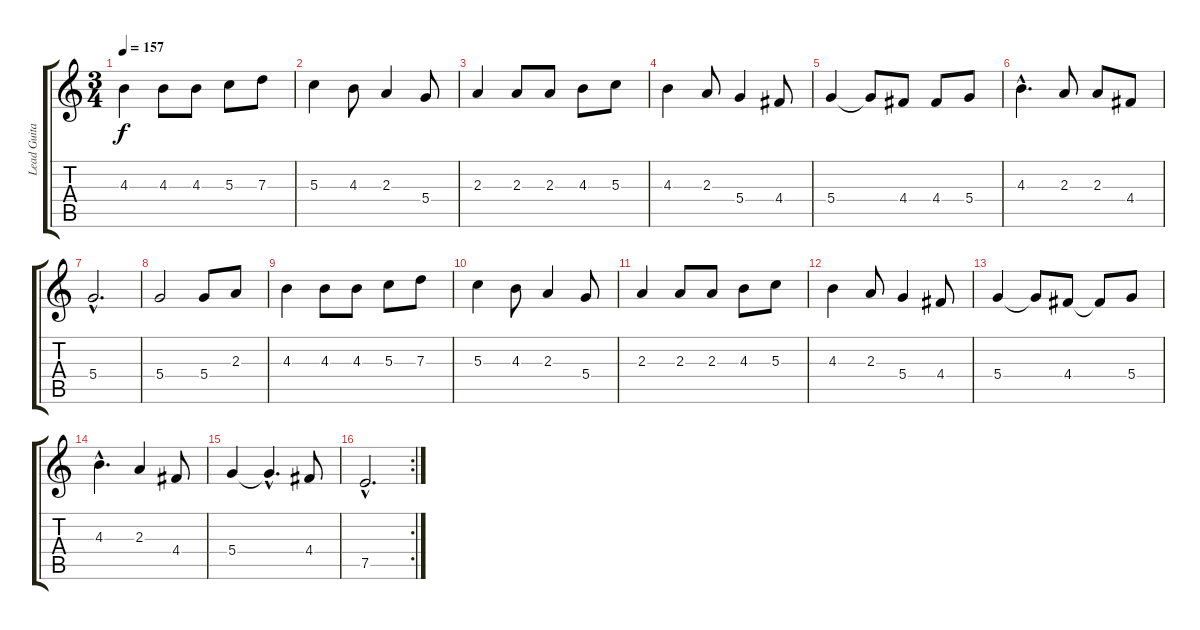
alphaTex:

\track ("Lead Guitar 1" "Lead Guita") {instrument overdrivenguitar}
\staff {score tabs}
\tuning (E4 B3 G3 D3 A2 E2) {hide}
\ts (3 4)
\tempo 157
\clef g2
\ks c
4.3.4{dy f} 4.3.8 4.3.8 5.3.8 7.3.8 |
5.3.4 4.3.8 2.3.4 5.4.8 |
2.3.4 2.3.8 2.3.8 4.3.8 5.3.8 |
4.3.4 2.3.8 5.4.4 4.4.8 |
5.4.4 5.4{t}.8 4.4.8 4.4.8 5.4.8 |
4.3{hac}.4{d} 2.3.8 2.3.8 4.4.8 |
5.4{hac}.2{d} |
5.4.2 5.4.8 2.3.8 |
4.3.4 4.3.8 4.3.8 5.3.8 7.3.8 |
5.3.4 4.3.8 2.3.4 5.4.8 |
2.3.4 2.3.8 2.3.8 4.3.8 5.3.8 |
4.3.4 2.3.8 5.4.4 4.4.8 |
5.4.4 5.4{t}.8 4.4.8 4.4{t}.8 5.4.8 |
4.3{hac}.4{d} 2.3.4 4.4.8 |
5.4.4 5.4{hac t}.4{d} 4.4.8 |
\rc 2
7.5{hac}.2{d}
